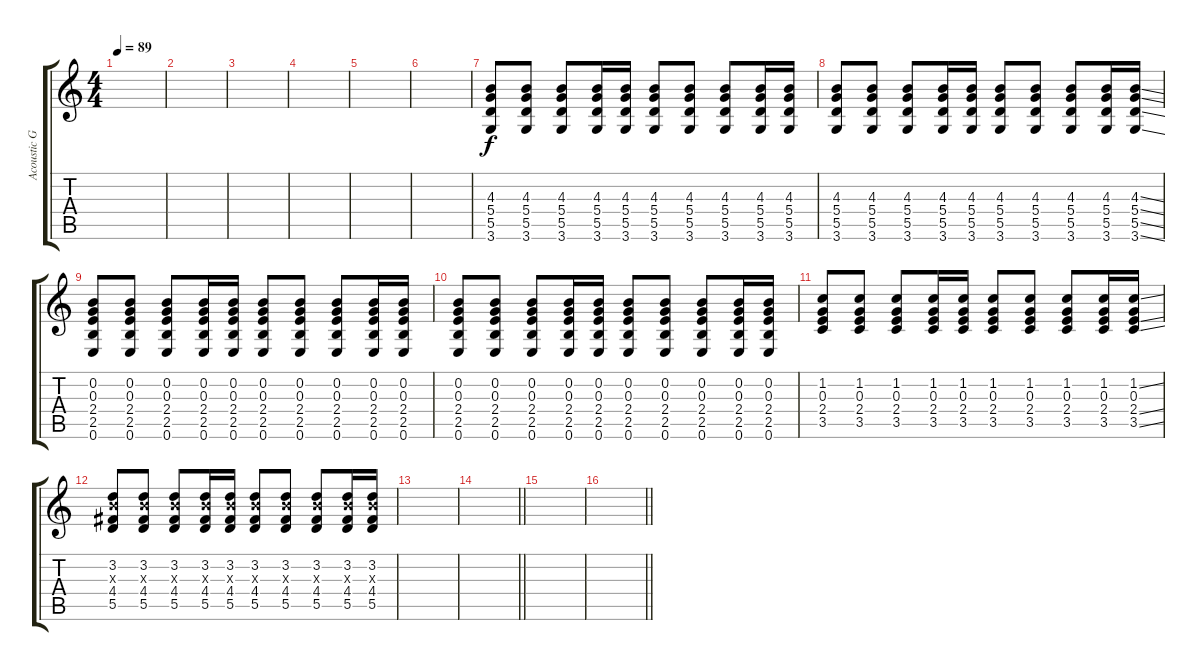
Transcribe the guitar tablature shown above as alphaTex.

\track ("Acoustic Guitar 3" "Acoustic G") {instrument acousticguitarsteel}
\staff {score tabs}
\tuning (E4 B3 G3 D3 A2 E2) {hide}
\ts (4 4)
\tempo 89
\clef g2
\ks c
|
|
|
|
|
|
(4.3 5.4 5.5 3.6).8 (4.3 5.4 5.5 3.6).8 (4.3 5.4 5.5 3.6).8 (4.3 5.4 5.5 3.6).16 (4.3 5.4 5.5 3.6).16 (4.3 5.4 5.5 3.6).8 (4.3 5.4 5.5 3.6).8 (4.3 5.4 5.5 3.6).8 (4.3 5.4 5.5 3.6).16 (4.3 5.4 5.5 3.6).16 |
(4.3 5.4 5.5 3.6).8 (4.3 5.4 5.5 3.6).8 (4.3 5.4 5.5 3.6).8 (4.3 5.4 5.5 3.6).16 (4.3 5.4 5.5 3.6).16 (4.3 5.4 5.5 3.6).8 (4.3 5.4 5.5 3.6).8 (4.3 5.4 5.5 3.6).8 (4.3 5.4 5.5 3.6).16 (4.3{ss} 5.4{ss} 5.5{ss} 3.6{ss}).16 |
(0.2 0.3 2.4 2.5 0.6).8 (0.2 0.3 2.4 2.5 0.6).8 (0.2 0.3 2.4 2.5 0.6).8 (0.2 0.3 2.4 2.5 0.6).16 (0.2 0.3 2.4 2.5 0.6).16 (0.2 0.3 2.4 2.5 0.6).8 (0.2 0.3 2.4 2.5 0.6).8 (0.2 0.3 2.4 2.5 0.6).8 (0.2 0.3 2.4 2.5 0.6).16 (0.2 0.3 2.4 2.5 0.6).16 |
(0.2 0.3 2.4 2.5 0.6).8 (0.2 0.3 2.4 2.5 0.6).8 (0.2 0.3 2.4 2.5 0.6).8 (0.2 0.3 2.4 2.5 0.6).16 (0.2 0.3 2.4 2.5 0.6).16 (0.2 0.3 2.4 2.5 0.6).8 (0.2 0.3 2.4 2.5 0.6).8 (0.2 0.3 2.4 2.5 0.6).8 (0.2 0.3 2.4 2.5 0.6).16 (0.2 0.3 2.4 2.5 0.6).16 |
(1.2 0.3 2.4 3.5).8 (1.2 0.3 2.4 3.5).8 (1.2 0.3 2.4 3.5).8 (1.2 0.3 2.4 3.5).16 (1.2 0.3 2.4 3.5).16 (1.2 0.3 2.4 3.5).8 (1.2 0.3 2.4 3.5).8 (1.2 0.3 2.4 3.5).8 (1.2 0.3 2.4 3.5).16 (1.2{ss} 0.3 2.4{ss} 3.5{ss}).16 |
(3.2 4.3{x} 4.4 5.5).8 (3.2 4.3{x} 4.4 5.5).8 (3.2 4.3{x} 4.4 5.5).8 (3.2 4.3{x} 4.4 5.5).16 (3.2 4.3{x} 4.4 5.5).16 (3.2 4.3{x} 4.4 5.5).8 (3.2 4.3{x} 4.4 5.5).8 (3.2 4.3{x} 4.4 5.5).8 (3.2 4.3{x} 4.4 5.5).16 (3.2 4.3{x} 4.4 5.5).16 |
|
\barLineRight lightlight
|
|
\barLineRight lightlight
